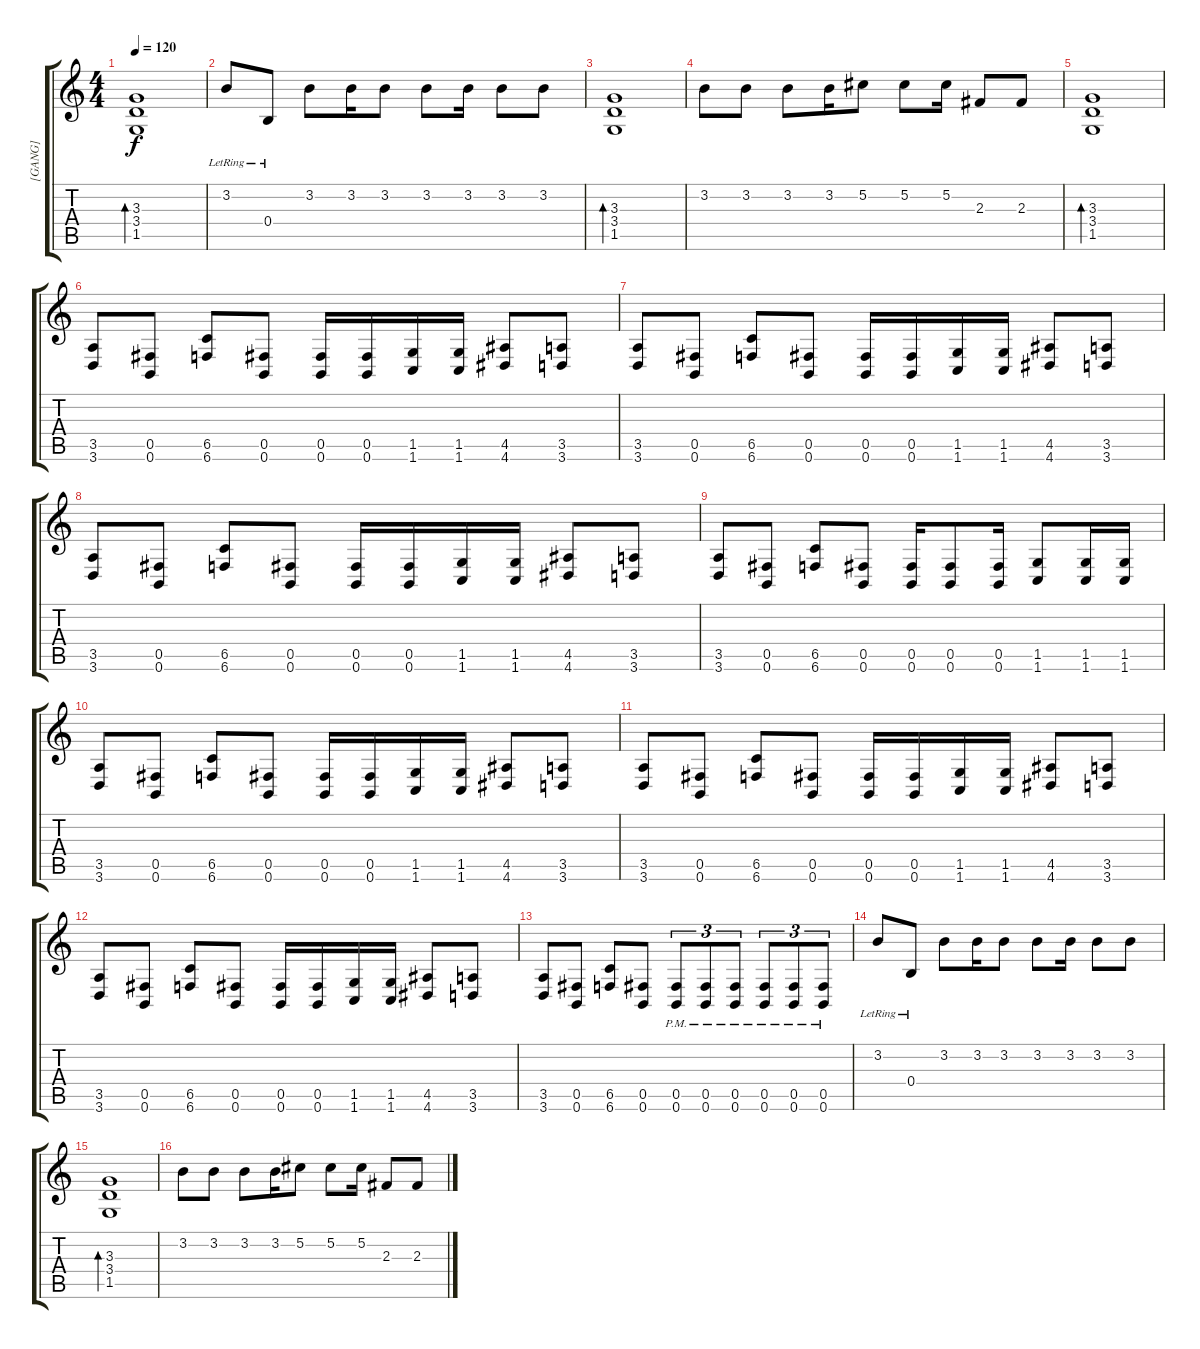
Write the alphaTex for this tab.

\track ("[GANG]" "[GANG]") {instrument distortionguitar}
\staff {score tabs}
\tuning (Db4 Ab3 E3 B2 Gb2 B1) {hide}
\ts (4 4)
\tempo 120
\clef g2
\ks c
(3.3 3.4 1.5).1{bd 120 dy f} |
3.2{lr}.8 0.4{lr}.8 3.2.8 3.2.16 3.2.8 3.2.8 3.2.16 3.2.8 3.2.8 |
(3.3 3.4 1.5).1{bd 120} |
3.2.8 3.2.8 3.2.8 3.2.16 5.2.8 5.2.8 5.2.16 2.3.8 2.3.8 |
(3.3 3.4 1.5).1{bd 120} |
(3.5 3.6).8{instrument distortionguitar} (0.5 0.6).8 (6.5 6.6).8 (0.5 0.6).8 (0.5 0.6).16 (0.5 0.6).16 (1.5 1.6).16 (1.5 1.6).16 (4.5 4.6).8 (3.5 3.6).8 |
(3.5 3.6).8 (0.5 0.6).8 (6.5 6.6).8 (0.5 0.6).8 (0.5 0.6).16 (0.5 0.6).16 (1.5 1.6).16 (1.5 1.6).16 (4.5 4.6).8 (3.5 3.6).8 |
(3.5 3.6).8 (0.5 0.6).8 (6.5 6.6).8 (0.5 0.6).8 (0.5 0.6).16 (0.5 0.6).16 (1.5 1.6).16 (1.5 1.6).16 (4.5 4.6).8 (3.5 3.6).8 |
(3.5 3.6).8 (0.5 0.6).8 (6.5 6.6).8 (0.5 0.6).8 (0.5 0.6).16 (0.5 0.6).8 (0.5 0.6).16 (1.5 1.6).8 (1.5 1.6).16 (1.5 1.6).16 |
(3.5 3.6).8 (0.5 0.6).8 (6.5 6.6).8 (0.5 0.6).8 (0.5 0.6).16 (0.5 0.6).16 (1.5 1.6).16 (1.5 1.6).16 (4.5 4.6).8 (3.5 3.6).8 |
(3.5 3.6).8 (0.5 0.6).8 (6.5 6.6).8 (0.5 0.6).8 (0.5 0.6).16 (0.5 0.6).16 (1.5 1.6).16 (1.5 1.6).16 (4.5 4.6).8 (3.5 3.6).8 |
(3.5 3.6).8 (0.5 0.6).8 (6.5 6.6).8 (0.5 0.6).8 (0.5 0.6).16 (0.5 0.6).16 (1.5 1.6).16 (1.5 1.6).16 (4.5 4.6).8 (3.5 3.6).8 |
(3.5 3.6).8 (0.5 0.6).8 (6.5 6.6).8 (0.5 0.6).8 (0.5{pm} 0.6).8{tu (3 2)} (0.5{pm} 0.6).8{tu (3 2)} (0.5{pm} 0.6).8{tu (3 2)} (0.5{pm} 0.6).8{tu (3 2)} (0.5{pm} 0.6).8{tu (3 2)} (0.5{pm} 0.6).8{tu (3 2)} |
3.2{lr}.8{instrument acousticguitarsteel} 0.4{lr}.8 3.2.8 3.2.16 3.2.8 3.2.8 3.2.16 3.2.8 3.2.8 |
(3.3 3.4 1.5).1{bd 120} |
3.2.8 3.2.8 3.2.8 3.2.16 5.2.8 5.2.8 5.2.16 2.3.8 2.3.8
